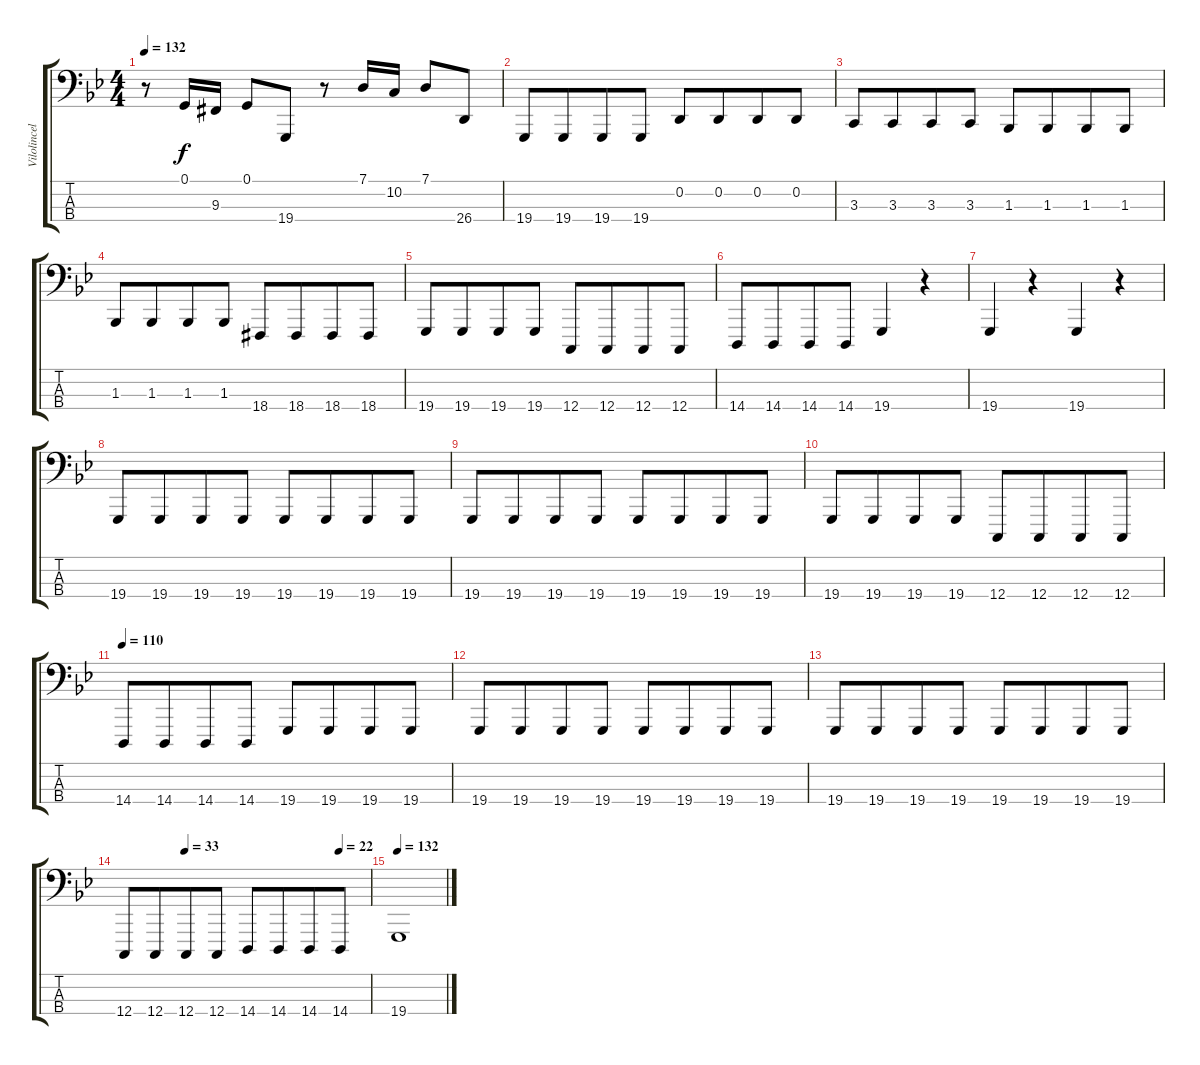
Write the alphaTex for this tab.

\track ("Vilolincello" "Vilolincel") {instrument cello}
\staff {score tabs}
\tuning (G2 D2 A1 C0) {hide}
\ts (4 4)
\tempo 132
\clef f4
\ks gminor
r.8{dy f} 0.1.16 9.3{acc #}.16 0.1.8{beam Up} 19.4.8{beam Up} r.8 7.1.16 10.2.16 7.1.8 26.4.8 |
19.4.8 19.4.8{beam merge} 19.4.8 19.4.8 0.2.8 0.2.8{beam merge} 0.2.8 0.2.8 |
3.3.8 3.3.8{beam merge} 3.3.8 3.3.8 1.3.8 1.3.8{beam merge} 1.3.8 1.3.8 |
1.3.8 1.3.8{beam merge} 1.3.8 1.3.8 18.4{acc #}.8{beam Up} 18.4{acc #}.8{beam Up beam merge} 18.4{acc #}.8{beam Up} 18.4{acc #}.8{beam Up} |
19.4.8 19.4.8{beam merge} 19.4.8 19.4.8 12.4.8 12.4.8{beam merge} 12.4.8 12.4.8 |
14.4.8 14.4.8{beam merge} 14.4.8 14.4.8 19.4.4 r.4 |
19.4.4 r.4 19.4.4 r.4 |
19.4.8{volume 9} 19.4.8{beam merge} 19.4.8 19.4.8 19.4.8 19.4.8{beam merge} 19.4.8 19.4.8 |
19.4.8 19.4.8{beam merge} 19.4.8 19.4.8 19.4.8 19.4.8{beam merge} 19.4.8 19.4.8 |
19.4.8 19.4.8{beam merge} 19.4.8 19.4.8 12.4.8 12.4.8{beam merge} 12.4.8 12.4.8 |
\tempo 110
14.4.8 14.4.8{beam merge} 14.4.8 14.4.8 19.4.8 19.4.8{beam merge} 19.4.8 19.4.8 |
19.4.8{volume 6} 19.4.8{beam merge} 19.4.8 19.4.8 19.4.8 19.4.8{beam merge} 19.4.8 19.4.8 |
19.4.8 19.4.8{beam merge} 19.4.8 19.4.8 19.4.8 19.4.8{beam merge} 19.4.8 19.4.8 |
\tempo (33 0.25)
\tempo (22 0.875)
12.4.8 12.4.8{beam merge} 12.4.8 12.4.8 14.4.8 14.4.8{beam merge} 14.4.8 14.4.8 |
\tempo 132
19.4.1
